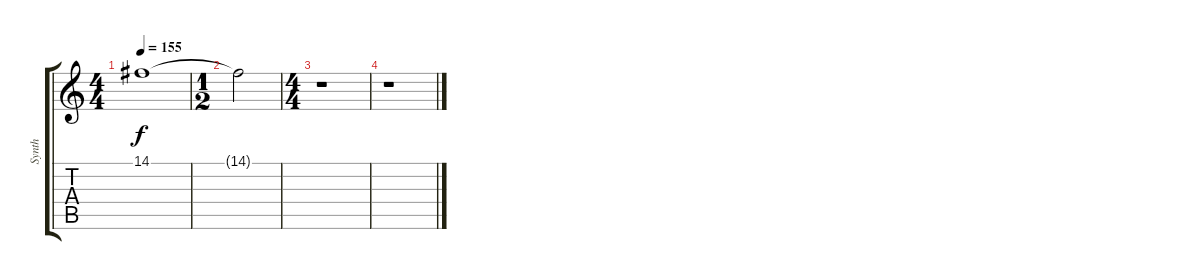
\track ("Synth" "Synth") {instrument synthstrings1}
\staff {score tabs}
\tuning (E4 B3 G3 D3 A2 E2) {hide}
\ts (4 4)
\tempo 155
\clef g2
\ks c
14.1{t}.1{dy f} |
\ts (1 2)
14.1{t}.2 |
\ts (4 4)
r.1 |
r.1
